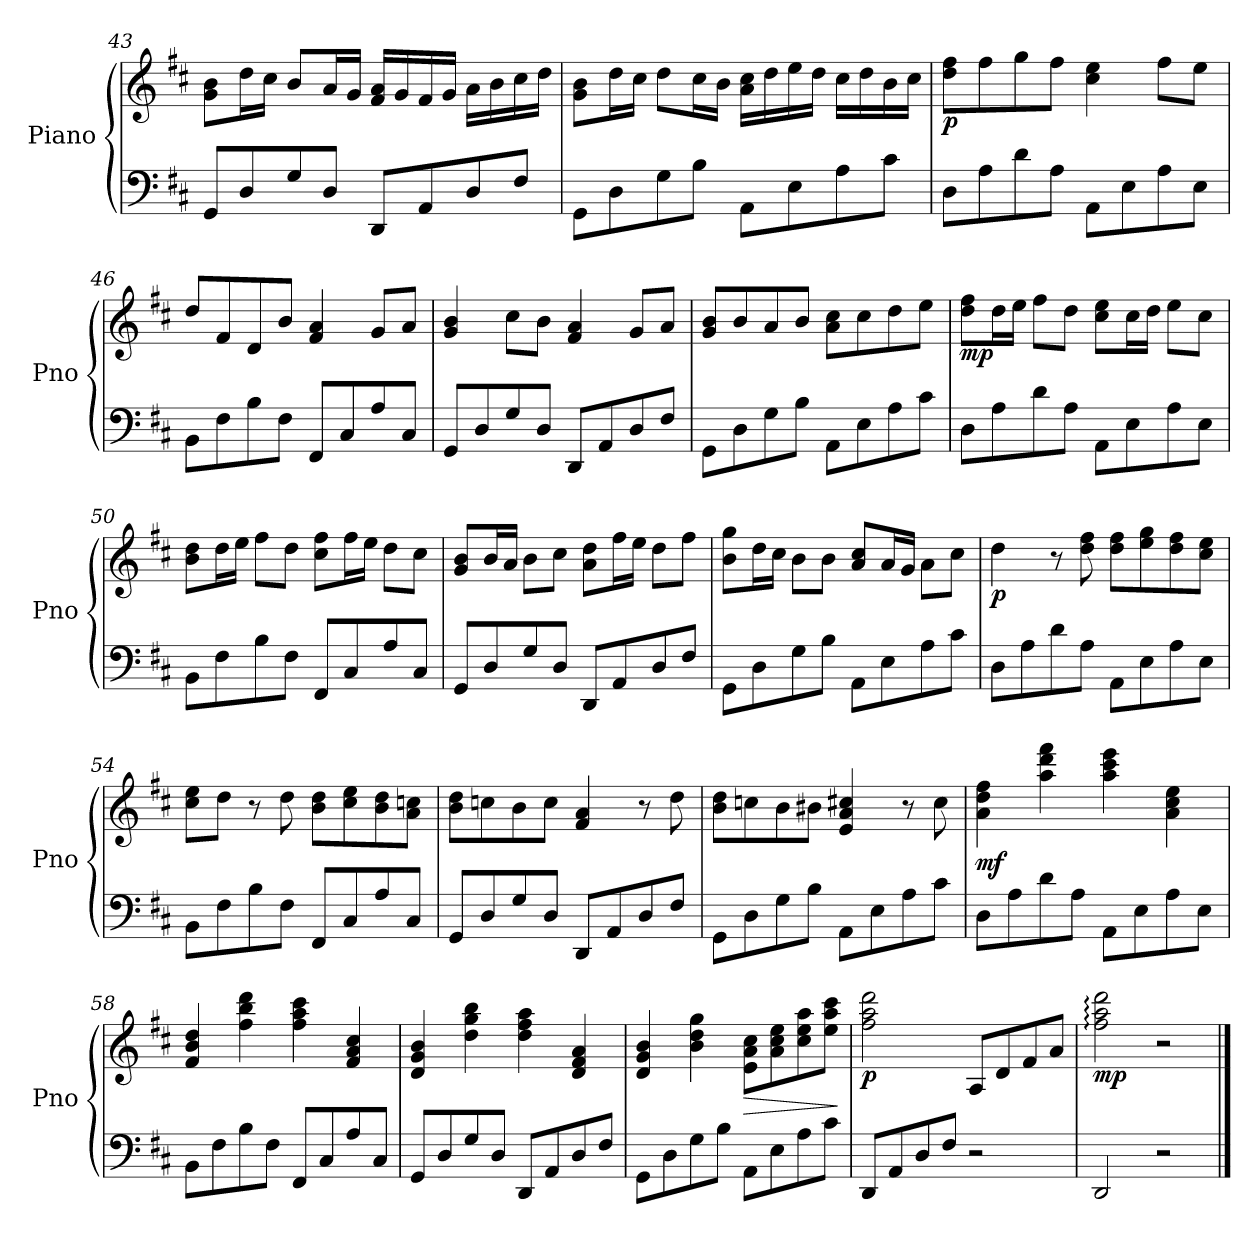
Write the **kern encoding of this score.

**kern	**kern	**dynam
*part1	*part1	*part1
*staff2	*staff1	*staff1/2
*I"Piano	*	*
*I'Pno	*	*
!!LO:LB:g=z
*clefF4	*clefG2	*
*k[f#c#]	*k[f#c#]	*
=43	=43	=43
8GG</L	8g\ 8b\L	.
8D</	16dd\L	.
.	16cc#\JJ	.
8G</	8b/L	.
8D</J	16a/L	.
.	16g/JJ	.
8DD</L	16f#/ 16a/LL	.
.	16g/	.
8AA</	16f#/	.
.	16g/JJ	.
8D</	16a\LL	.
.	16b\	.
8F#</J	16cc#\	.
.	16dd\JJ	.
=44	=44	=44
8GG<\L	8g\ 8b\L	.
8D<\	16dd\L	.
.	16cc#\JJ	.
8G<\	8dd\L	.
8B<\J	16cc#\L	.
.	16b\JJ	.
8AA<\L	16a\ 16cc#\LL	.
.	16dd\	.
8E<\	16ee\	.
.	16dd\JJ	.
8A<\	16cc#\LL	.
.	16dd\	.
8c#<\J	16b\	.
.	16cc#\JJ	.
=45	=45	=45
!	!	!LO:DY:b
8D<\L	8dd\ 8ff#\L	p
8A<\	8ff#\	.
8d<\	8gg\	.
8A<\J	8ff#\J	.
8AA<\L	4cc#\ 4ee\	.
8E<\	.	.
8A<\	8ff#\L	.
8E<\J	8ee\J	.
!!LO:PB:g=z
=46	=46	=46
8BB<\L	8dd/L	.
8F#<\	8f#/	.
8B<\	8d/	.
8F#<\J	8b/J	.
8FF#</L	4f#/ 4a/	.
8C#</	.	.
8A</	8g/L	.
8C#</J	8a/J	.
=47	=47	=47
8GG</L	4g/ 4b/	.
8D</	.	.
8G</	8cc#\L	.
8D</J	8b\J	.
8DD</L	4f#/ 4a/	.
8AA</	.	.
8D</	8g/L	.
8F#</J	8a/J	.
=48	=48	=48
8GG<\L	8g/ 8b/L	.
8D<\	8b/	.
8G<\	8a/	.
8B<\J	8b/J	.
8AA<\L	8a\ 8cc#\L	.
8E<\	8cc#\	.
8A<\	8dd\	.
8c#<\J	8ee\J	.
=49	=49	=49
!	!	!LO:DY:b
8D<\L	8dd\ 8ff#\L	mp
8A<\	16dd\L	.
.	16ee\JJ	.
8d<\	8ff#\L	.
8A<\J	8dd\J	.
8AA<\L	8cc#\ 8ee\L	.
8E<\	16cc#\L	.
.	16dd\JJ	.
8A<\	8ee\L	.
8E<\J	8cc#\J	.
!!LO:LB:g=z
=50	=50	=50
8BB<\L	8b\ 8dd\L	.
8F#<\	16dd\L	.
.	16ee\JJ	.
8B<\	8ff#\L	.
8F#<\J	8dd\J	.
8FF#</L	8cc#\ 8ff#\L	.
8C#</	16ff#\L	.
.	16ee\JJ	.
8A</	8dd\L	.
8C#</J	8cc#\J	.
=51	=51	=51
8GG</L	8g/ 8b/L	.
8D</	16b/L	.
.	16a/JJ	.
8G</	8b\L	.
8D</J	8cc#\J	.
8DD</L	8a\ 8dd\L	.
8AA</	16ff#\L	.
.	16ee\JJ	.
8D</	8dd\L	.
8F#</J	8ff#\J	.
=52	=52	=52
8GG<\L	8b\ 8gg\L	.
8D<\	16dd\L	.
.	16cc#\JJ	.
8G<\	8b\L	.
8B<\J	8b\J	.
8AA<\L	8a/ 8cc#/L	.
8E<\	16a/L	.
.	16g/JJ	.
8A<\	8a\L	.
8c#<\J	8cc#\J	.
!!LO:LB:g=z
=53	=53	=53
!	!	!LO:DY:b
8D<\L	4dd\	p
8A<\	.	.
8d<\	8r	.
8A<\J	8dd\ 8ff#\	.
8AA<\L	8dd\ 8ff#\L	.
8E<\	8ee\ 8gg\	.
8A<\	8dd\ 8ff#\	.
8E<\J	8cc#\ 8ee\J	.
=54	=54	=54
8BB<\L	8cc#\ 8ee\L	.
8F#<\	8dd\J	.
8B<\	8r	.
8F#<\J	8dd\	.
8FF#</L	8b\ 8dd\L	.
8C#</	8cc#\ 8ee\	.
8A</	8b\ 8dd\	.
8C#</J	8a\ 8ccn\J	.
=55	=55	=55
8GG</L	8b\ 8dd\L	.
8D</	8ccn\	.
8G</	8b\	.
8D</J	8cc\J	.
8DD</L	4f#/ 4a/	.
8AA</	.	.
8D</	8r	.
8F#</J	8dd\	.
!!LO:LB:g=z
=56	=56	=56
8GG<\L	8b\ 8dd\L	.
8D<\	8ccn\	.
8G<\	8b\	.
8B<\J	8b#X\J	.
8AA<\L	4e/ 4a/ 4cc#X/	.
8E<\	.	.
8A<\	8r	.
8c#<\J	8cc#\	.
=57	=57	=57
!	!	!LO:DY:b
8D<\L	4a\ 4dd\ 4ff#\	mf
8A<\	.	.
8d<\	4aa\ 4ddd\ 4fff#\	.
8A<\J	.	.
8AA<\L	4aa\ 4ccc#\ 4eee\	.
8E<\	.	.
8A<\	4a\ 4cc#\ 4ee\	.
8E<\J	.	.
=58	=58	=58
8BB<\L	4f#/ 4b/ 4dd/	.
8F#<\	.	.
8B<\	4ff#\ 4bb\ 4ddd\	.
8F#<\J	.	.
8FF#</L	4ff#\ 4aa\ 4ccc#\	.
8C#</	.	.
8A</	4f#/ 4a/ 4cc#/	.
8C#</J	.	.
=59	=59	=59
8GG</L	4d/ 4g/ 4b/	.
8D</	.	.
8G</	4dd\ 4gg\ 4bb\	.
8D</J	.	.
8DD</L	4dd\ 4ff#\ 4aa\	.
8AA</	.	.
8D</	4d/ 4f#/ 4a/	.
8F#</J	.	.
!!LO:LB:g=z
=60	=60	=60
8GG<\L	4d/ 4g/ 4b/	.
8D<\	.	.
8G<\	4b\ 4dd\ 4gg\	.
8B<\J	.	.
!	!	!LO:HP:b
8AA<\L	8e\ 8a\ 8cc#\L	>
8E<\	8a\ 8cc#\ 8ee\	.
8A<\	8cc#\ 8ee\ 8aa\	.
8c#<\J	8ee\ 8aa\ 8ccc#\J	.
.	.	]
=61	=61	=61
!	!	!LO:DY:b
8DD</L	2ff#\ 2aa\ 2ddd\	p
8AA</	.	.
8D</	.	.
8F#</J	.	.
2r	8A/L	.
.	8d/	.
.	8f#/	.
.	8a/J	.
=62	=62	=62
!	!	!LO:DY:b
2DD</	2ff#\: 2aa\: 2ddd\:	mp
2r	2r	.
==	==	==
*-	*-	*-
